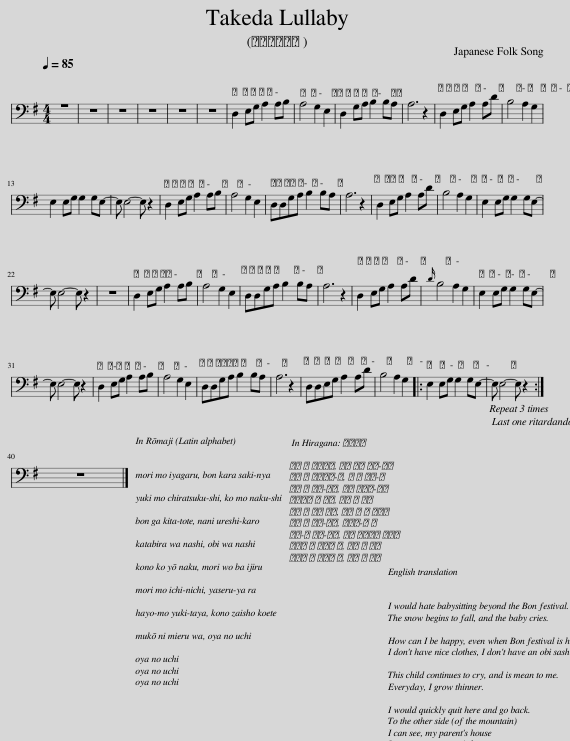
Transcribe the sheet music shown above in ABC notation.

X:1
%%score 1 2
L:1/8
Q:1/4=85
M:4/4
I:linebreak $
K:G
V:1 bass
V:2 treble
V:1
 z8 | z8 | z8 | z8 | z8 | %5
 z8 | D,2 E,G, A,2 A,B, | A,4 G,2 E,2 | D,2 G,A, B,2 B,A, | A,6 z2 | %10
 D,2 E,G, A,2 A,D | B,4 A,2 G,2 |$ E,2 E,G, G,2 G,E,- | E, E,4- E, z2 | D,2 E,G, A,2 A,B, | %15
 A,4 G,2 E,2 | D,D,G,A, B,2 B,A, | A,6 z2 | D,2 E,G, A,2 A,D | B,4 A,2 G,2 | %20
 E,2 E,G, G,2 G,E,- |$ E, E,4- E, z2 | z8 | D,2 E,G, A,2 A,B, | A,4 G,2 E,2 | %25
 D,D,G,A, B,2 B,A, | A,6 z2 | D,2 E,G, A,2 A,D |{D} B,4 A,2 G,2 | E,2 E,G, G,2 G,E,- |$ %30
 E, E,4- E, z2 | D,2 E,G, A,2 A,B, | A,4 G,2 E,2 | D,D,G,A, B,2 B,A, | A,6 z2 | %35
 D,D,E,G, A,2 A,D | B,4 A,2 G,2 |: E,2 E,G, G,2 G,E,- | E, E,4- E, z2 :|$ z8 |] %40
V:2
 E G D G B G E G | D G E G B G E2 | d2 e g a2 a b | a4 g2 e2 | e e g a b2 b a | %5
 a6 z2 | z8 | z8 | z8 | z8 | %10
 z8 | z8 |$ z8 | z8 | z8 | %15
 z8 | z8 | z8 | z8 | z8 | %20
 z8 |$ z8 | z8 | z8 | z8 | %25
 z8 | z8 | z8 | z8 | z8 |$ %30
 z8 | z8 | z8 | z8 | z8 | %35
 z8 | z8 |: z8 | z8 :|$ z8 |] %40
